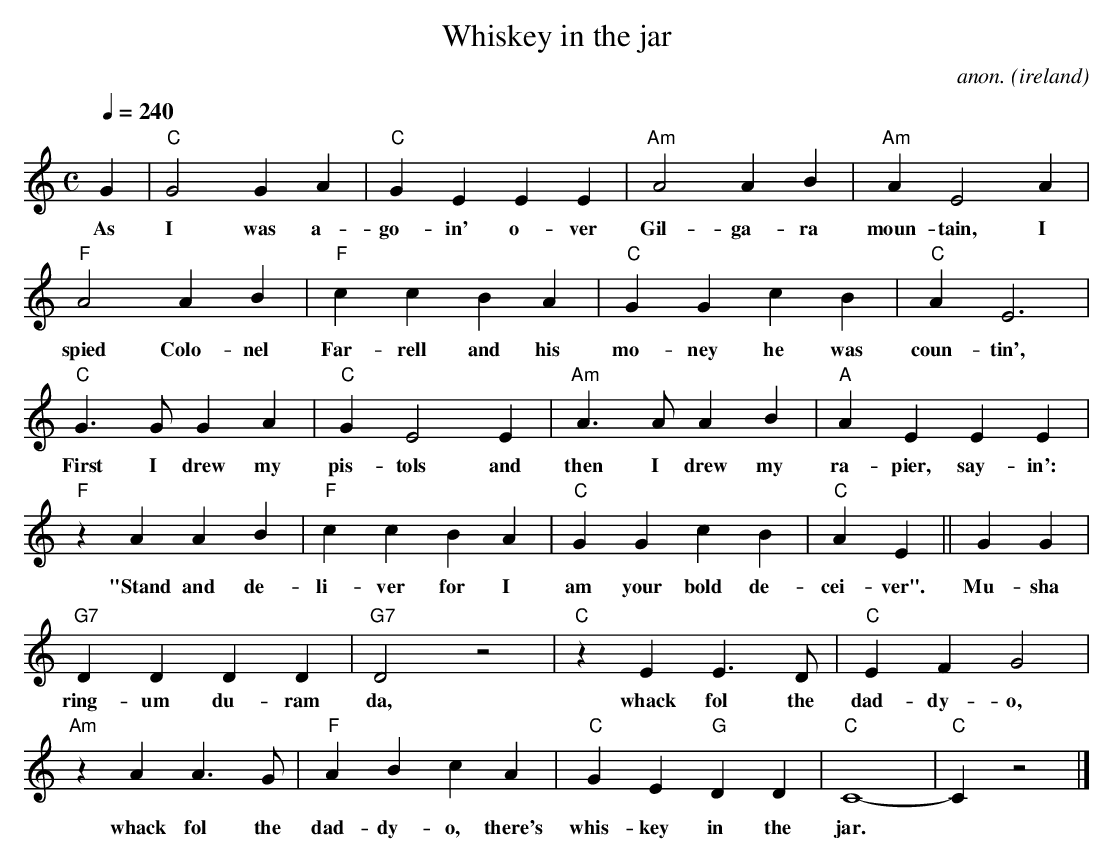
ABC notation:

X:1
T:Whiskey in the jar
O:ireland
C:anon.
M:C
L:1/4
Q:1/4=240
K:C
G|"C"G2GA|"C"GEEE|"Am"A2AB|"Am"AE2A|
w:As I was a-go-in' o-ver Gil-ga-ra moun-tain, I
"F"A2AB|"F"ccBA|"C"GGcB|"C"AE3|
w:spied Colo-nel Far-rell and his mo-ney he was coun-tin',
"C"G>GGA|"C"GE2E|"Am"A>AAB|"A"AEEE|
w:First I drew my pis-tols and then I drew my ra-pier, say-in':
"F"z AAB|"F"ccBA|"C"GGcB|"C"AE||GG|
w:"Stand and de-li-ver for I am your bold de-cei-ver". Mu-sha
"G7"DDDD|"G7"D2 z2|"C"z EE>D|"C"EFG2|
w:ring-um du-ram da, whack fol the dad-dy-o,
"Am"z AA>G|"F"ABcA|"C"GE"G"DD|"C"C4-|"C"C z2|]
w:whack fol the dad-dy-o, there's whis-key in the jar.
